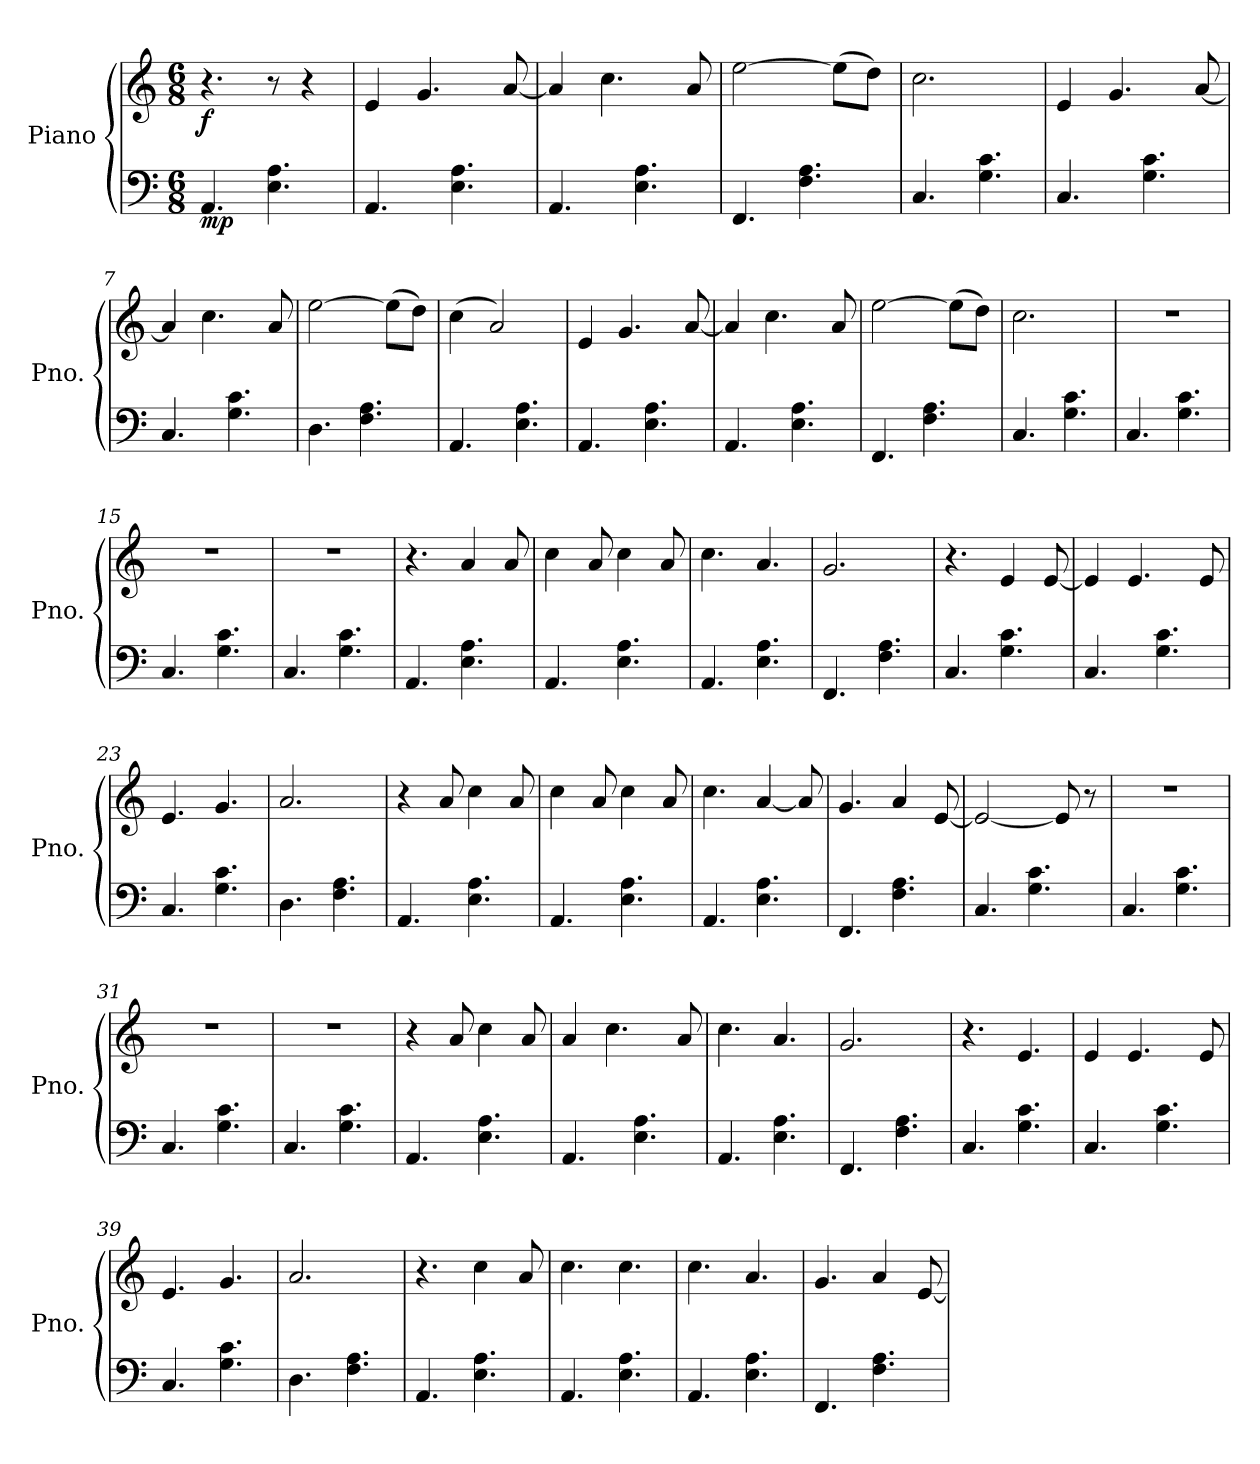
**kern	**dynam	**kern	**dynam
*part2	*part2	*part1	*part1
*staff2	*staff2	*staff1	*staff1
*I"Piano	*	*I"Piano	*
*I'Pno.	*	*I'Pno.	*
*clefF4	*	*clefG2	*
*k[]	*	*k[]	*
*M6/8	*	*M6/8	*
*MM250	*	*MM250	*
=1	=1	=1	=1
!	!LO:DY:b	!	!LO:DY:b
4.AA/	mp	4.r	f
4.E\ 4.A\	.	8r	.
.	.	4r	.
=2	=2	=2	=2
4.AA/	.	4e/	.
.	.	4.g/	.
4.E\ 4.A\	.	.	.
.	.	[8a/	.
=3	=3	=3	=3
4.AA/	.	4a/]	.
.	.	4.cc\	.
4.E\ 4.A\	.	.	.
.	.	8a/	.
=4	=4	=4	=4
4.FF/	.	[2ee\	.
4.F\ 4.A\	.	.	.
.	.	(8ee\L]	.
.	.	8dd\J)	.
=5	=5	=5	=5
4.C/	.	2.cc\	.
4.G\ 4.c\	.	.	.
=6	=6	=6	=6
4.C/	.	4e/	.
.	.	4.g/	.
4.G\ 4.c\	.	.	.
.	.	[8a/	.
=7	=7	=7	=7
4.C/	.	4a/]	.
.	.	4.cc\	.
4.G\ 4.c\	.	.	.
.	.	8a/	.
=8	=8	=8	=8
4.D\	.	[2ee\	.
4.F\ 4.A\	.	.	.
.	.	(8ee\L]	.
.	.	8dd\J)	.
=9	=9	=9	=9
4.AA/	.	(4cc\	.
.	.	2a/)	.
4.E\ 4.A\	.	.	.
!!LO:LB:g=z
=10	=10	=10	=10
4.AA/	.	4e/	.
.	.	4.g/	.
4.E\ 4.A\	.	.	.
.	.	[8a/	.
=11	=11	=11	=11
4.AA/	.	4a/]	.
.	.	4.cc\	.
4.E\ 4.A\	.	.	.
.	.	8a/	.
=12	=12	=12	=12
4.FF/	.	[2ee\	.
4.F\ 4.A\	.	.	.
.	.	(8ee\L]	.
.	.	8dd\J)	.
=13	=13	=13	=13
4.C/	.	2.cc\	.
4.G\ 4.c\	.	.	.
=14	=14	=14	=14
4.C/	.	2.r	.
4.G\ 4.c\	.	.	.
=15	=15	=15	=15
4.C/	.	2.r	.
4.G\ 4.c\	.	.	.
=16	=16	=16	=16
4.C/	.	2.r	.
4.G\ 4.c\	.	.	.
=17	=17	=17	=17
4.AA/	.	4.r	.
4.E\ 4.A\	.	4a/	.
.	.	8a/	.
=18	=18	=18	=18
4.AA/	.	4cc\	.
.	.	8a/	.
4.E\ 4.A\	.	4cc\	.
.	.	8a/	.
!!LO:LB:g=z
=19	=19	=19	=19
4.AA/	.	4.cc\	.
4.E\ 4.A\	.	4.a/	.
=20	=20	=20	=20
4.FF/	.	2.g/	.
4.F\ 4.A\	.	.	.
=21	=21	=21	=21
4.C/	.	4.r	.
4.G\ 4.c\	.	4e/	.
.	.	[8e/	.
=22	=22	=22	=22
4.C/	.	4e/]	.
.	.	4.e/	.
4.G\ 4.c\	.	.	.
.	.	8e/	.
=23	=23	=23	=23
4.C/	.	4.e/	.
4.G\ 4.c\	.	4.g/	.
=24	=24	=24	=24
4.D\	.	2.a/	.
4.F\ 4.A\	.	.	.
=25	=25	=25	=25
4.AA/	.	4r	.
.	.	8a/	.
4.E\ 4.A\	.	4cc\	.
.	.	8a/	.
=26	=26	=26	=26
4.AA/	.	4cc\	.
.	.	8a/	.
4.E\ 4.A\	.	4cc\	.
.	.	8a/	.
=27	=27	=27	=27
4.AA/	.	4.cc\	.
4.E\ 4.A\	.	[4a/	.
.	.	8a/]	.
!!LO:LB:g=z
=28	=28	=28	=28
4.FF/	.	4.g/	.
4.F\ 4.A\	.	4a/	.
.	.	[8e/	.
=29	=29	=29	=29
4.C/	.	2e/_	.
4.G\ 4.c\	.	.	.
.	.	8e/]	.
.	.	8r	.
=30	=30	=30	=30
4.C/	.	2.r	.
4.G\ 4.c\	.	.	.
=31	=31	=31	=31
4.C/	.	2.r	.
4.G\ 4.c\	.	.	.
=32	=32	=32	=32
4.C/	.	2.r	.
4.G\ 4.c\	.	.	.
=33	=33	=33	=33
4.AA/	.	4r	.
.	.	8a/	.
4.E\ 4.A\	.	4cc\	.
.	.	8a/	.
=34	=34	=34	=34
4.AA/	.	4a/	.
.	.	4.cc\	.
4.E\ 4.A\	.	.	.
.	.	8a/	.
=35	=35	=35	=35
4.AA/	.	4.cc\	.
4.E\ 4.A\	.	4.a/	.
=36	=36	=36	=36
4.FF/	.	2.g/	.
4.F\ 4.A\	.	.	.
!!LO:LB:g=z
=37	=37	=37	=37
4.C/	.	4.r	.
4.G\ 4.c\	.	4.e/	.
=38	=38	=38	=38
4.C/	.	4e/	.
.	.	4.e/	.
4.G\ 4.c\	.	.	.
.	.	8e/	.
=39	=39	=39	=39
4.C/	.	4.e/	.
4.G\ 4.c\	.	4.g/	.
=40	=40	=40	=40
4.D\	.	2.a/	.
4.F\ 4.A\	.	.	.
=41	=41	=41	=41
4.AA/	.	4.r	.
4.E\ 4.A\	.	4cc\	.
.	.	8a/	.
=42	=42	=42	=42
4.AA/	.	4.cc\	.
4.E\ 4.A\	.	4.cc\	.
=43	=43	=43	=43
4.AA/	.	4.cc\	.
4.E\ 4.A\	.	4.a/	.
=44	=44	=44	=44
4.FF/	.	4.g/	.
4.F\ 4.A\	.	4a/	.
.	.	[8e/	.
=	=	=	=
*-	*-	*-	*-
